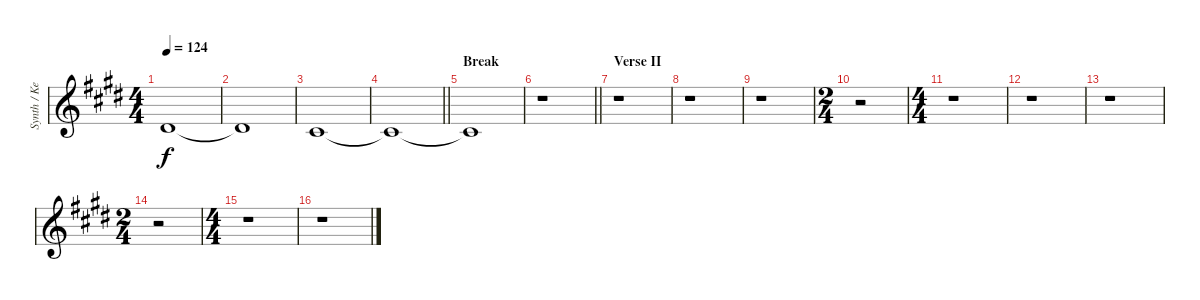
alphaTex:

\track ("Synth / Keyboard" "Synth / Ke") {instrument synthstrings1}
\staff {score}
\tuning (Eb4 Bb3 Gb3 Db3 Ab2 Db2) {hide}
\ts (4 4)
\tempo 124
\clef g2
\ks e
9.3.1{dy f} |
9.3{t}.1 |
7.3.1 |
\barLineRight lightlight
7.3{t}.1 |
\section ("" "Break")
7.3{t}.1{volume 0} |
\barLineRight lightlight
r.1 |
\section ("" "Verse II")
r.1 |
r.1 |
r.1 |
\ts (2 4)
r.2 |
\ts (4 4)
r.1 |
r.1 |
r.1 |
\ts (2 4)
r.2 |
\ts (4 4)
r.1 |
r.1
